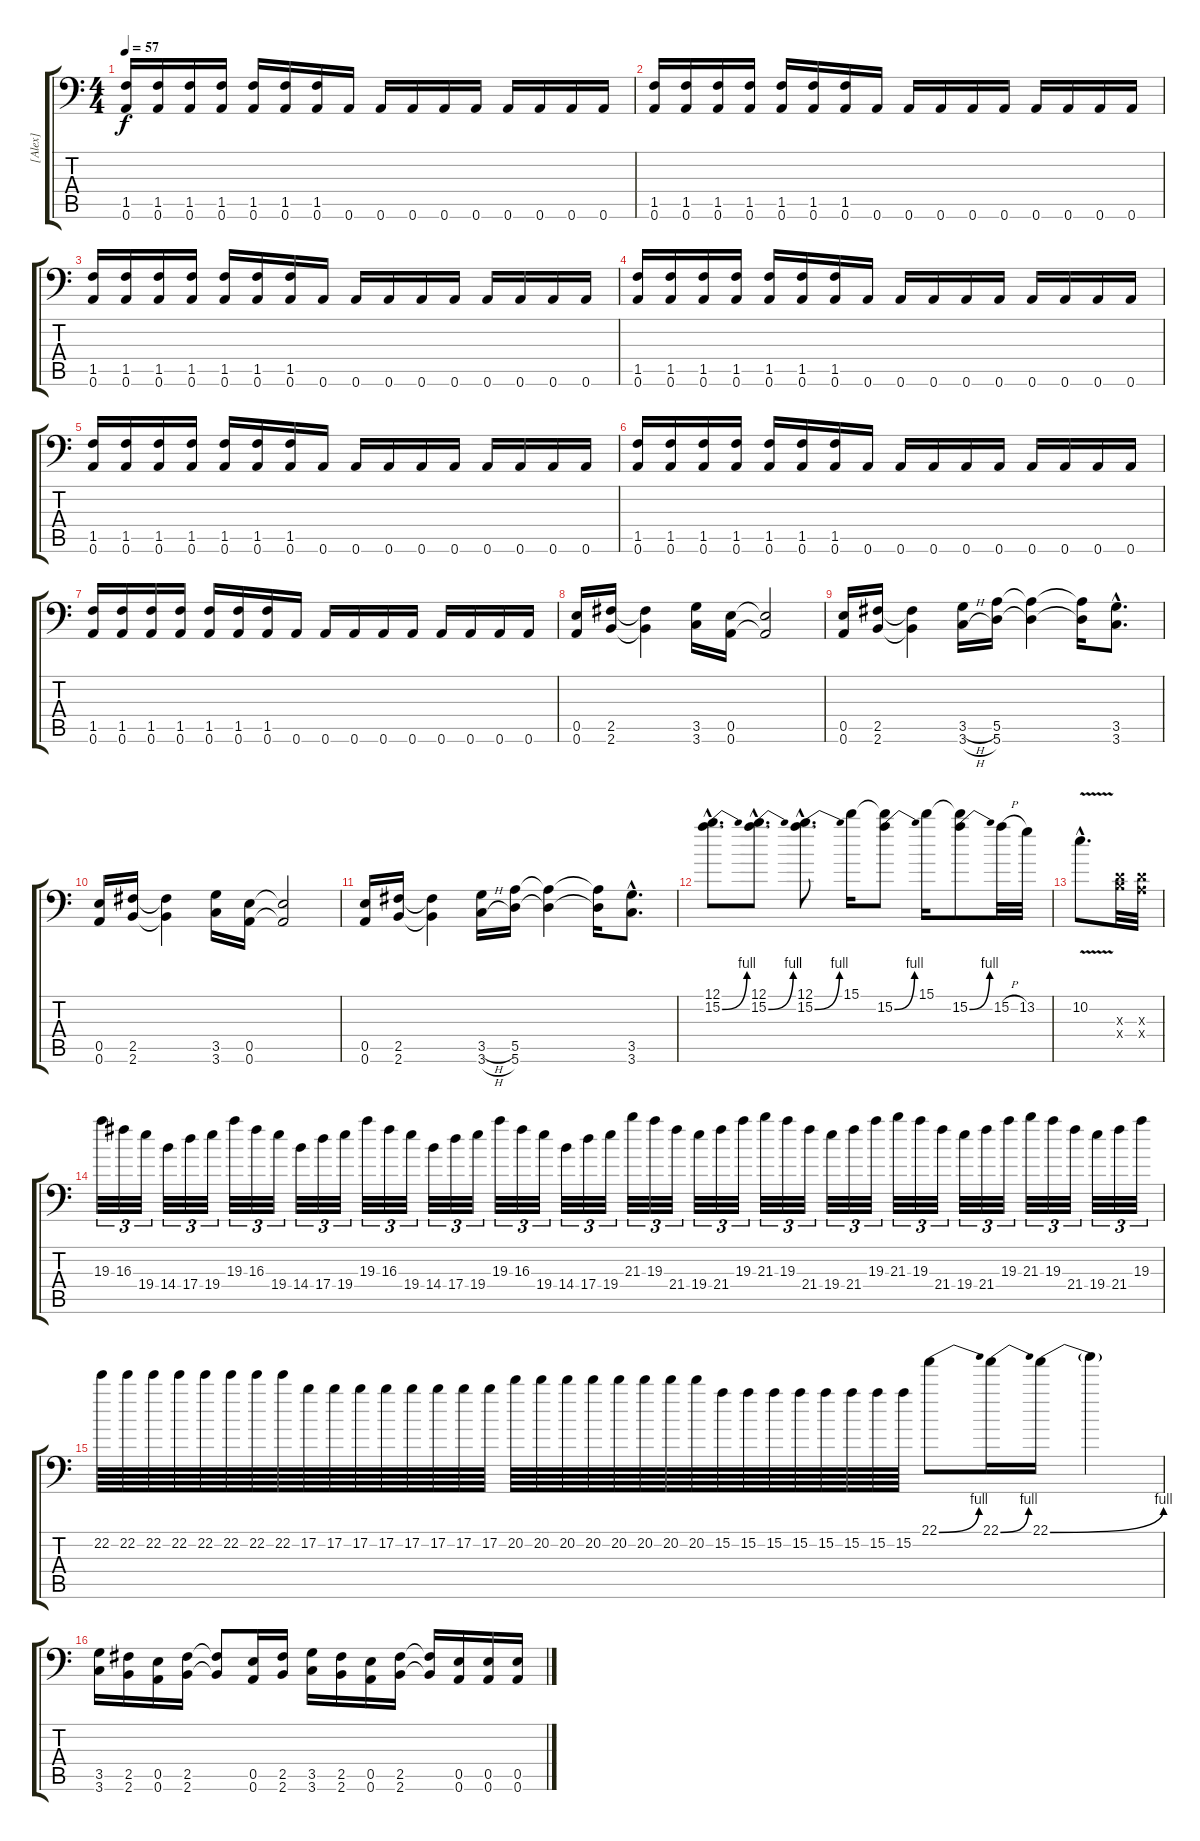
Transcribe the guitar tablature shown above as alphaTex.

\track ("[Alex]" "[Alex]") {instrument distortionguitar}
\staff {score tabs}
\tuning (B3 Gb3 D3 A2 E2 A1) {hide}
\ts (4 4)
\tempo 57
\clef f4
\ks c
(1.5 0.6).16{dy f} (1.5 0.6).16 (1.5 0.6).16 (1.5 0.6).16 (1.5 0.6).16 (1.5 0.6).16 (1.5 0.6).16 0.6.16 0.6.16 0.6.16 0.6.16 0.6.16 0.6.16 0.6.16 0.6.16 0.6.16 |
(1.5 0.6).16 (1.5 0.6).16 (1.5 0.6).16 (1.5 0.6).16 (1.5 0.6).16 (1.5 0.6).16 (1.5 0.6).16 0.6.16 0.6.16 0.6.16 0.6.16 0.6.16 0.6.16 0.6.16 0.6.16 0.6.16 |
(1.5 0.6).16 (1.5 0.6).16 (1.5 0.6).16 (1.5 0.6).16 (1.5 0.6).16 (1.5 0.6).16 (1.5 0.6).16 0.6.16 0.6.16 0.6.16 0.6.16 0.6.16 0.6.16 0.6.16 0.6.16 0.6.16 |
(1.5 0.6).16 (1.5 0.6).16 (1.5 0.6).16 (1.5 0.6).16 (1.5 0.6).16 (1.5 0.6).16 (1.5 0.6).16 0.6.16 0.6.16 0.6.16 0.6.16 0.6.16 0.6.16 0.6.16 0.6.16 0.6.16 |
(1.5 0.6).16 (1.5 0.6).16 (1.5 0.6).16 (1.5 0.6).16 (1.5 0.6).16 (1.5 0.6).16 (1.5 0.6).16 0.6.16 0.6.16 0.6.16 0.6.16 0.6.16 0.6.16 0.6.16 0.6.16 0.6.16 |
(1.5 0.6).16 (1.5 0.6).16 (1.5 0.6).16 (1.5 0.6).16 (1.5 0.6).16 (1.5 0.6).16 (1.5 0.6).16 0.6.16 0.6.16 0.6.16 0.6.16 0.6.16 0.6.16 0.6.16 0.6.16 0.6.16 |
(1.5 0.6).16 (1.5 0.6).16 (1.5 0.6).16 (1.5 0.6).16 (1.5 0.6).16 (1.5 0.6).16 (1.5 0.6).16 0.6.16 0.6.16 0.6.16 0.6.16 0.6.16 0.6.16 0.6.16 0.6.16 0.6.16 |
(0.5 0.6).16 (2.5 2.6).16 (2.5{t} 2.6{t}).4 (3.5 3.6).16 (0.5 0.6).16 (0.5{t} 0.6{t}).2 |
(0.5 0.6).16 (2.5 2.6).16 (2.5{t} 2.6{t}).4 (3.5{h} 3.6{h}).16 (5.5 5.6).16 (5.5{t} 5.6{t}).4 (5.5{t} 5.6{t}).16 (3.5{hac} 3.6{hac}).8{d} |
(0.5 0.6).16 (2.5 2.6).16 (2.5{t} 2.6{t}).4 (3.5 3.6).16 (0.5 0.6).16 (0.5{t} 0.6{t}).2 |
(0.5 0.6).16 (2.5 2.6).16 (2.5{t} 2.6{t}).4 (3.5{h} 3.6{h}).16 (5.5 5.6).16 (5.5{t} 5.6{t}).4 (5.5{t} 5.6{t}).16 (3.5{hac} 3.6{hac}).8{d} |
(12.1{hac} 15.2{be (bend 0 0 60 4) hac}).8{d} (12.1{hac} 15.2{be (bend 0 0 60 4) hac}).8{d} (12.1{hac} 15.2{be (bend 0 0 60 4) hac}).8{d} 15.1.16 (15.1{t} 15.2{be (bend 0 0 60 4)}).8 15.1.16 (15.1{t} 15.2{be (bend 0 0 60 4)}).8 15.2{h}.32 13.2.32 |
10.2{v hac}.8{d} (0.3{x} 2.4{x}).32 (0.3{x} 0.4{x}).32 |
19.3.32{tu (3 2)} 16.3.32{tu (3 2)} 19.4.32{tu (3 2)} 14.4.32{tu (3 2)} 17.4.32{tu (3 2)} 19.4.32{tu (3 2)} 19.3.32{tu (3 2)} 16.3.32{tu (3 2)} 19.4.32{tu (3 2)} 14.4.32{tu (3 2)} 17.4.32{tu (3 2)} 19.4.32{tu (3 2)} 19.3.32{tu (3 2)} 16.3.32{tu (3 2)} 19.4.32{tu (3 2)} 14.4.32{tu (3 2)} 17.4.32{tu (3 2)} 19.4.32{tu (3 2)} 19.3.32{tu (3 2)} 16.3.32{tu (3 2)} 19.4.32{tu (3 2)} 14.4.32{tu (3 2)} 17.4.32{tu (3 2)} 19.4.32{tu (3 2)} 21.3.32{tu (3 2)} 19.3.32{tu (3 2)} 21.4.32{tu (3 2)} 19.4.32{tu (3 2)} 21.4.32{tu (3 2)} 19.3.32{tu (3 2)} 21.3.32{tu (3 2)} 19.3.32{tu (3 2)} 21.4.32{tu (3 2)} 19.4.32{tu (3 2)} 21.4.32{tu (3 2)} 19.3.32{tu (3 2)} 21.3.32{tu (3 2)} 19.3.32{tu (3 2)} 21.4.32{tu (3 2)} 19.4.32{tu (3 2)} 21.4.32{tu (3 2)} 19.3.32{tu (3 2)} 21.3.32{tu (3 2)} 19.3.32{tu (3 2)} 21.4.32{tu (3 2)} 19.4.32{tu (3 2)} 21.4.32{tu (3 2)} 19.3.32{tu (3 2)} |
22.2.64 22.2.64 22.2.64 22.2.64 22.2.64 22.2.64 22.2.64 22.2.64 17.2.64 17.2.64 17.2.64 17.2.64 17.2.64 17.2.64 17.2.64 17.2.64 20.2.64 20.2.64 20.2.64 20.2.64 20.2.64 20.2.64 20.2.64 20.2.64 15.2.64 15.2.64 15.2.64 15.2.64 15.2.64 15.2.64 15.2.64 15.2.64 22.1{be (bend 0 0 60 4)}.8 22.1{be (bend 0 0 60 4)}.16 22.1{be (bend 0 0 60 4)}.16 22.1{t}.4 |
(3.5 3.6).16 (2.5 2.6).16 (0.5 0.6).16 (2.5 2.6).16 (2.5{t} 2.6{t}).8 (0.5 0.6).16 (2.5 2.6).16 (3.5 3.6).16 (2.5 2.6).16 (0.5 0.6).16 (2.5 2.6).16 (2.5{t} 2.6{t}).16 (0.5 0.6).16 (0.5 0.6).16 (0.5 0.6).16
